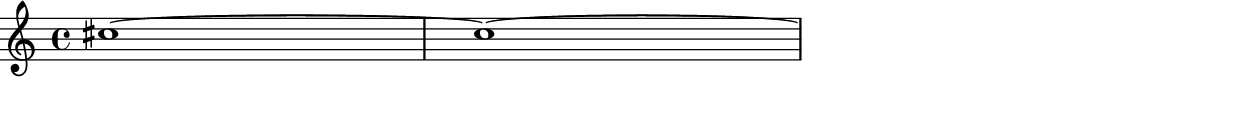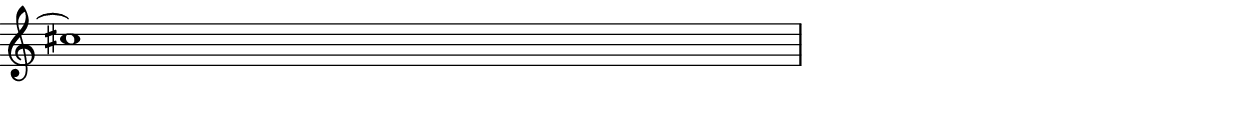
%% Generated by lilypond-book.py
%% Options: [exampleindent=10.16\mm,fragment,indent=0\mm,line-width=160\mm,quote,relative=2]
\include "lilypond-book-preamble.ly"


% ****************************************************************
% Start cut-&-pastable-section
% ****************************************************************



\paper {
  indent = 0\mm
  line-width = 160\mm
  % offset the left padding, also add 1mm as lilypond creates cropped
  % images with a little space on the right
  line-width = #(- line-width (* mm  3.000000) (* mm 1))
  line-width = 160\mm - 2.0 * 10.16\mm
  % offset the left padding, also add 1mm as lilypond creates cropped
  % images with a little space on the right
  line-width = #(- line-width (* mm  3.000000) (* mm 1))
}

\layout {
  
}



\relative c''
{


% ****************************************************************
% ly snippet contents follows:
% ****************************************************************
\sourcefileline 391
cis1 ~ cis ~
\break
cis



% ****************************************************************
% end ly snippet
% ****************************************************************
}
